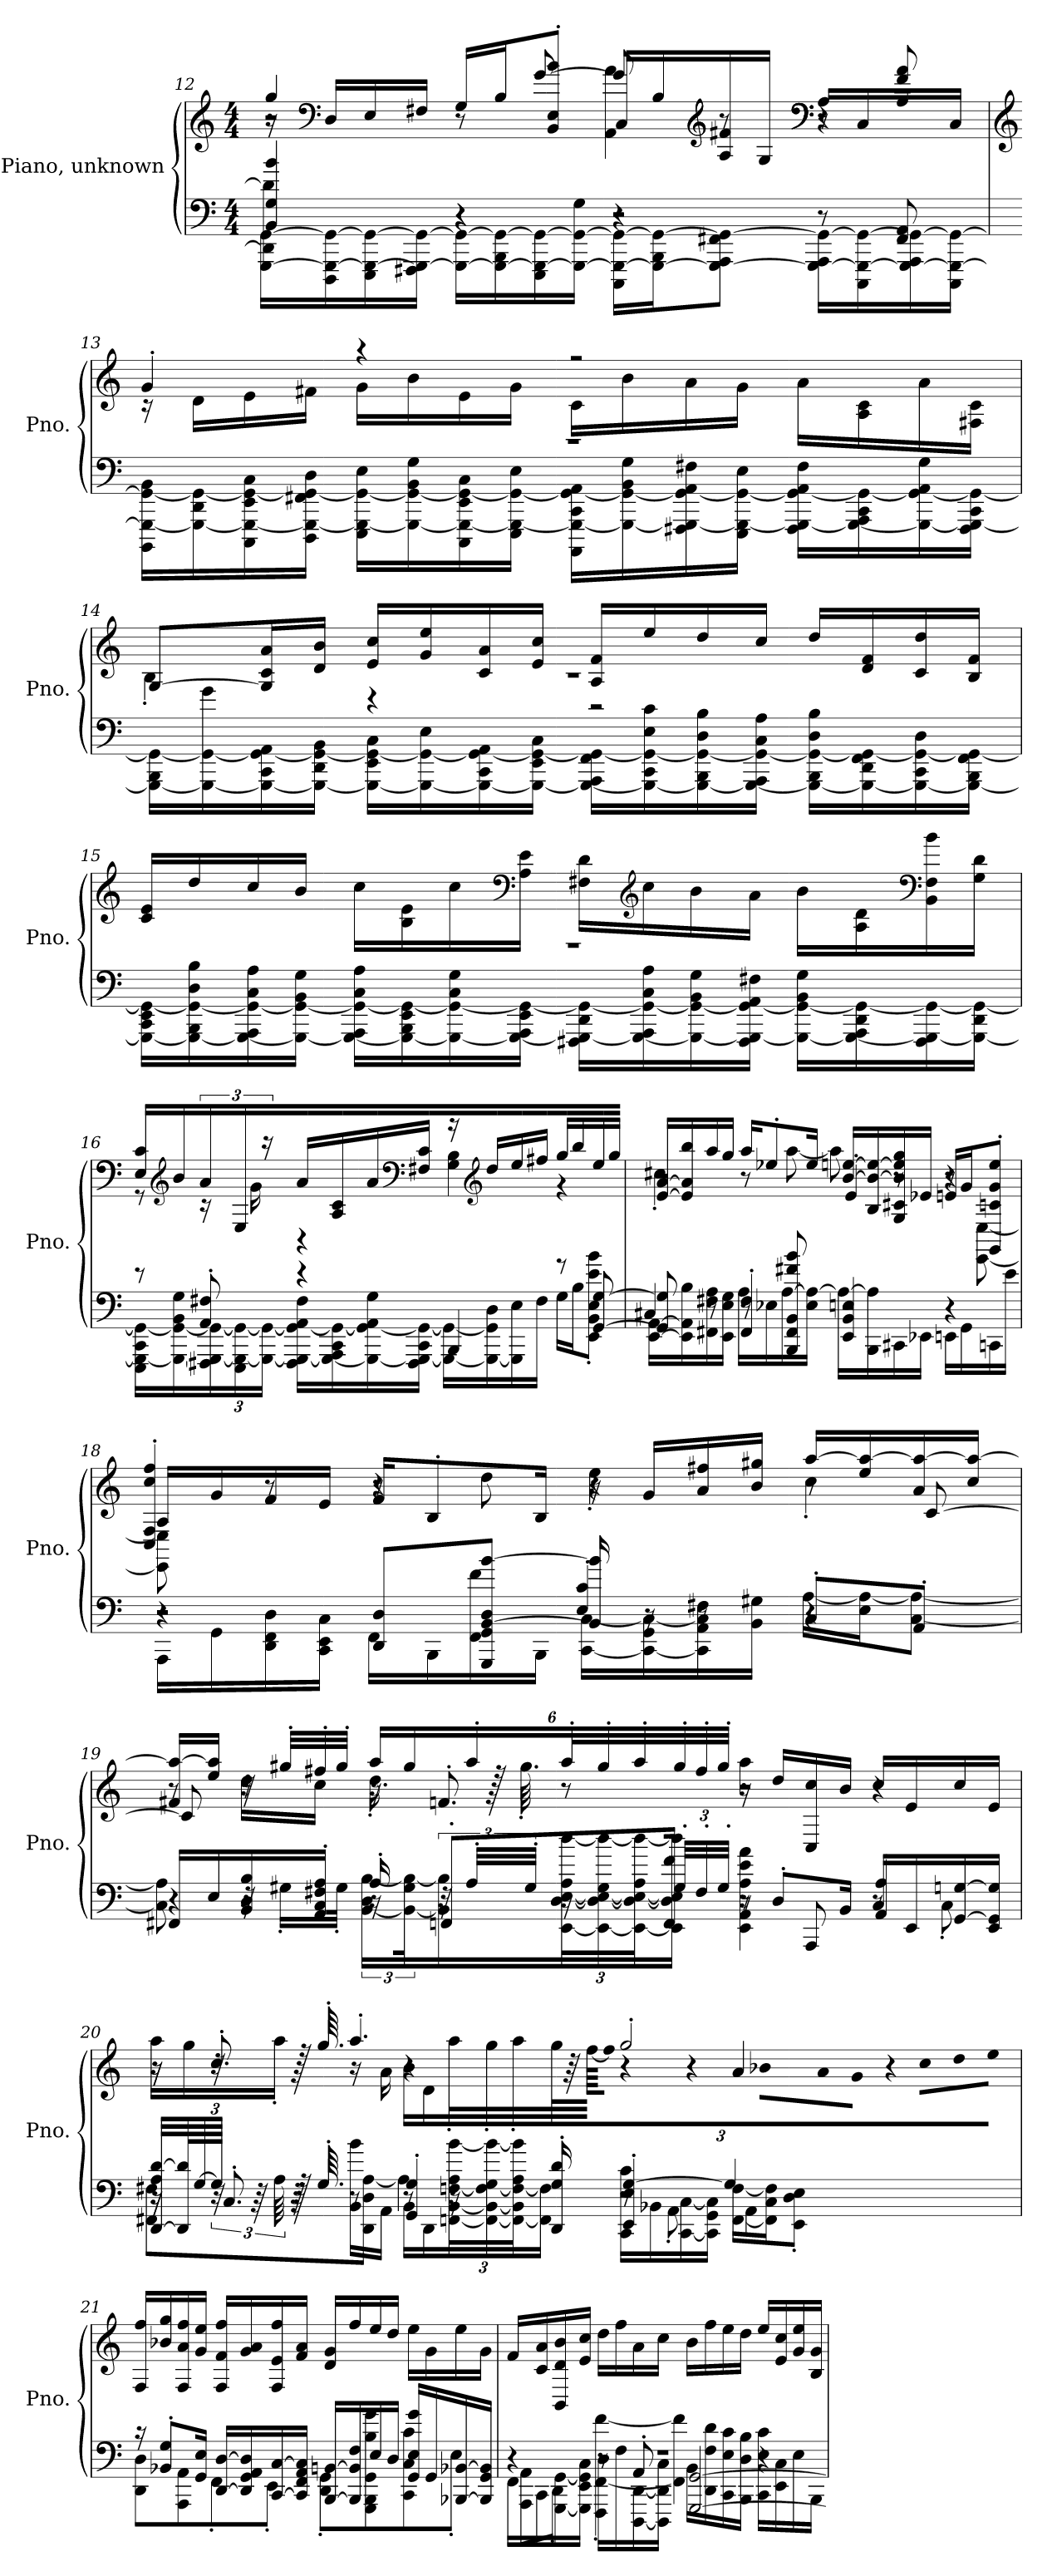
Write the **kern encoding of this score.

**kern	**kern
*part1	*part1
*staff2	*staff1
*I"Piano, unknown	*
*I'Pno.	*
!!LO:LB:g=z
*clefF4	*clefG2
*k[]	*k[]
*M4/4	*M4/4
=12	=12
*^	*^
*	*^	*	*^
4BB/ 4G/ 4b/	4DD\] 4d\]	[16GGG\ [16GG\LL	4gg/	2r	16r
*	*	*	*clefF4	*	*
.	.	16DDD\ 16GGG\_ 16GG\_	.	.	16D/LL
.	.	16EEE\ 16GGG\_ 16GG\_	.	.	16E/
.	.	16FFF#X\ 16GGG\_ 16GG\_JJ	.	.	16F#X/JJ
4r	4r	16GGG\_ 16GG\_LL	8r	.	16G/LL
.	.	16GGG\_ 16BBB\ 16GG\_	.	.	16B/J
.	.	16EEE\ 16GGG\_ 16GG\_	[8g/	.	8BB/' 8E/' 8b/'J
.	.	16GGG\_ 16GG\_ 16G\JJ	.	.	.
4r	2r	16CCC\ 16GGG\_ 16GG\_LL	8g/]	4AA\ 4a\	16C/LL
.	.	16GGG\_ 16BBB\ 16GG\_J	.	.	16B/
*	*	*	*clefG2	*	*
.	.	8GGG\_ 8AAA\ 8FF#X\ 8GG\_J	8r	.	16A/ 16f#X/
.	.	.	.	.	16G/JJ
*	*	*	*clefF4	*	*
8r	.	16GGG\_ 16AAA\ 16GG\_LL	8r	4r	16A/LL
.	.	16CCC\ 16GGG\_ 16GG\_	.	.	16C/
8FF#/ 8AA/	.	16GGG\_ 16AAA\ 16GG\_	8f#/ 8a/	.	16A/
.	.	16CCC\ 16GGG\_ 16GG\_JJ	.	.	16C/JJ
*v	*v	*v	*	*	*
*	*v	*v	*v
!!LO:LB:g=z
=13	=13
*	*clefG2
*^	*^
1r	16BBBB\ 16GGG\_ 16GG\_ 16BB\LL	4g'/	16r
.	16GGG\_ 16DD\ 16GG\_	.	16d\LL
.	16CCC\ 16GGG\_ 16EE\ 16GG\_ 16C\	.	16e\
.	16DDD\ 16GGG\_ 16FF#X\ 16GG\_ 16D\JJ	.	16f#X\JJ
.	16EEE\ 16GGG\_ 16GG\_ 16E\LL	4r	16g\LL
.	16GGG\_ 16GG\_ 16BB\ 16G\	.	16b\
.	16CCC\ 16GGG\_ 16EE\ 16GG\_ 16C\	.	16e\
.	16EEE\ 16GGG\_ 16GG\_ 16E\JJ	.	16g\JJ
.	16AAAA\ 16GGG\_ 16CC\ 16GG\_ 16AA\LL	2r	16c\LL
.	16GGG\_ 16GG\_ 16BB\ 16G\	.	16b\
.	16FFF#X\ 16GGG\_ 16GG\_ 16AA\ 16F#X\	.	16a\
.	16EEE\ 16GGG\_ 16GG\_ 16E\JJ	.	16g\JJ
.	16FFF#\ 16GGG\_ 16GG\_ 16AA\ 16F#\LL	.	16a\LL
.	16GGG\_ 16AAA\ 16CC\ 16GG\_	.	16A\ 16c\
.	16GGG\_ 16GG\_ 16AA\ 16G\	.	16a\
.	16FFF#\ 16GGG\_ 16CC\ 16GG\_JJ	.	16F#X\ 16c\JJ
!!LO:LB:g=z	!!
=14	=14	=14	=14
1r	16GGG\_ 16BBB\ 16GG\_LL	[8G/L	4B'\
.	16GGG\_ 16GG\_ 16g\	.	.
.	16GGG\_ 16CC\ 16GG\_ 16AA\	16G/] 16c/ 16a/L	.
.	16GGG\_ 16DD\ 16GG\_ 16BB\JJ	16d/ 16b/JJ	.
.	16GGG\_ 16EE\ 16GG\_ 16C\LL	16e/ 16cc/LL	4r
.	16GGG\_ 16GG\_ 16E\	16g/ 16ee/	.
.	16GGG\_ 16CC\ 16GG\_ 16AA\	16c/ 16a/	.
.	16GGG\_ 16EE\ 16GG\_ 16C\JJ	16e/ 16cc/JJ	.
.	16GGG\_ 16AAA\ 16FF\ 16GG\_LL	16A/ 16f/LL	2r
.	16GGG\_ 16CC\ 16GG\_ 16E\ 16c\	16ee/	.
.	16GGG\_ 16BBB\ 16GG\_ 16D\ 16B\	16dd/	.
.	16GGG\_ 16AAA\ 16GG\_ 16C\ 16A\JJ	16cc/JJ	.
.	16GGG\_ 16BBB\ 16GG\_ 16D\ 16B\LL	16dd/LL	.
.	16GGG\_ 16DD\ 16FF\ 16GG\_	16d/ 16f/	.
.	16GGG\_ 16CC\ 16GG\_ 16D\	16c/ 16dd/	.
.	16GGG\_ 16BBB\ 16FF\ 16GG\_JJ	16B/ 16f/JJ	.
*	*	*v	*v
!!LO:LB:g=z
=15	=15	=15
1r	16GGG\_ 16CC\ 16EE\ 16GG\_LL	16c/ 16e/LL
.	16GGG\_ 16BBB\ 16GG\_ 16D\ 16B\	16dd/
.	16GGG\_ 16AAA\ 16GG\_ 16C\ 16A\	16cc/
.	16GGG\_ 16GG\_ 16BB\ 16G\JJ	16b/JJ
.	16GGG\_ 16AAA\ 16GG\_ 16C\ 16A\LL	16cc\LL
.	16GGG\_ 16BBB\ 16EE\ 16GG\_	16B\ 16e\
.	16GGG\_ 16GG\_ 16C\ 16G\	16cc\
*	*	*clefF4
.	16GGG\_ 16AAA\ 16EE\ 16GG\_JJ	16A\ 16e\JJ
.	16FFF#X\ 16GGG\_ 16DD\ 16GG\_LL	16F#X\ 16d\LL
*	*	*clefG2
.	16GGG\_ 16AAA\ 16GG\_ 16C\ 16A\	16cc\
.	16GGG\_ 16GG\_ 16BB\ 16G\	16b\
.	16FFF#\ 16GGG\_ 16GG\_ 16AA\ 16F#X\JJ	16a\JJ
.	16GGG\_ 16GG\_ 16BB\ 16G\LL	16b\LL
.	16GGG\_ 16AAA\ 16DD\ 16GG\_	16A\ 16d\
*	*	*clefF4
.	16FFF#\ 16GGG\_ 16GG\_	16BB\ 16F#\ 16b\
.	16GGG\_ 16DD\ 16GG\_JJ	16G\ 16d\JJ
!!LO:PB:g=z
=16	=16	=16
*	*	*^
8r	16EEE\ 16GGG\_ 16CC\ 16GG\_LL	16E/ 16c/LL	8r
*	*	*clefG2	*
.	16GGG\_ 16GG\_ 16BB\ 16G\	16b/	.
*	*Xbrackettup	*	*
8AA/' 8F#X/'	24FFF#X\ 24GGG\_ 24GG\_	24a/	16r
.	24EEE\ 24GGG\_ 24GG\_	24E/JJ	.
.	.	.	16g\
.	24GGG\_ 24GG\_JJ	24r	.
4r	16FFF#\ 16GGG\_ 16GG\_ 16AA\ 16F#\LL	16a/LL	4r
.	16GGG\_ 16AAA\ 16CC\ 16GG\_	16A/ 16c/	.
.	16GGG\_ 16GG\_ 16AA\ 16G\	16a/	.
*	*	*clefF4	*
.	16FFF#\ 16GGG\_ 16CC\ 16GG\_JJ	16F#X/ 16c/JJ	.
4BBB/	16GGG\_ 16GG\_LL	16r	4G\ 4B\
*	*	*clefG2	*
.	16GGG\_ 16GG\] 16D\	16dd/LL	.
.	16GGG\] 16E\	16ee/	.
.	16F#\JJ	16ff#X/JJ	.
8r	16G\LL	16gg/LL	4r
.	16B\J	16bb/	.
[8GG/ [8G/	8EE\' 8BB\' 8E\' 8e\' 8b\'J	16ee/	.
.	.	16gg/JJ	.
!!LO:LB:g=z
=17	=17	=17	=17
*	*^	*	*^
8GG/] 8G/]	4C#X'/	[16EE\ [16AA\LL	[16e/ [16a/LL	4cc#X'\	2r
.	.	16EE\] 16AA\] 16B\	16e/] 16a/] 16bb/	.	.
8r	.	16FF#X\ 16F#X\ 16A\	16aa/	.	.
.	.	16EE\ 16E\ 16G\JJ	16gg/JJ	.	.
4FF#/' 4F#/'	8r	16A\LL	16aa/KL	8r	.
.	.	16E-X\	8ee-X'/	.	.
.	8BBB/ 8FF#/ 8BB/ 8f#X/ 8b/	[16A\	.	[8aa\	.
.	.	16E-\ 16A\_JJ	16ee-/Jk	.	.
4EE/ 4BB/ 4En/	2r	16A\LL_	[16b/ [16een/LL	8aa\]	4e'/
.	.	16BBB\ 16A\]	16B/ 16b/_ 16ee/_	.	.
.	.	16CC#X\	16G/ 16c#X/ 16b/] 16ee/] 16gg/	8r	.
.	.	16EE-X\JJ	16e-X/JJ	.	.
4r	.	16EEn\LL	16en/LL	8r	4r
.	.	16GG\	16g/J	.	.
.	.	16CCn\	8GG/' 8cn/' 8g/' 8ee/'J	[8EE\ [8E\	.
.	.	16e\JJ	.	.	.
!!LO:LB:g=z	!!	!!
=18	=18	=18	=18	=18	=18
4r	16AAA\LL	2r	16A/LL	8EE\] 8E\]	4C/' 4F/' 4cc/' 4ff/'
.	16GG\	.	16g/	.	.
.	16DD\ 16FF\ 16D\	.	16f/	8r	.
.	16CC\ 16EE\ 16C\JJ	.	16e/JJ	.	.
8DD/ 8D/L	16FF\LL	.	16f/KL	8r	4r
.	16BBB\	.	8B'/	.	.
8GGG/ 8GG/ [8BB/ 8D/ [8b/J	16FF\ 16f\	.	.	8dd\	.
.	16BBB\JJ	.	16B/Jk	.	.
16BB/] 16b/]	[16CC\ [16C\LL	4E/' 4c/'	16r	4ee'\	4r
16r	16CC\_ 16GG\ 16C\_	.	16g/LL	.	.
8r	16CC\] 16AA\ 16C\] 16F#X\	.	16a/ 16ff#X/	.	.
.	16BB\ 16G#X\JJ	.	16b/ 16gg#X/JJ	.	.
8C'/L	[16A\LL	4r	[16aa/LL	4cc'\	8r
.	16E\ 16A\_J	.	16ee/ 16aa/_	.	.
8AA'/J	[8C\ 8A\_J	.	16a/ 16aa/_	.	[8c/
.	.	.	16cc/ 16aa/_JJ	.	.
!!LO:LB:g=z	!!	!!
=19	=19	=19	=19	=19	=19
16FF#X/LL	8C\] 8A\]	4r	16f#X/ 16aa/_LL	8r	8c/]
16E/	.	.	16ee/ 16aa/]JJ	.	.
16BB/ 16D/ 16B/	32r	.	32r	16dd\LL	8r
.	16G#X'\LL	.	32gg#X'/LLL	.	.
16AA/' 16C/' 16F#X/' 16A/'JJ	.	.	32ff#X'/	16cc\JJ	.
.	32G#'\JJk	.	32gg#'/JJJ	.	.
*	*	*	*Xbrackettup	*	*
16A'/	[24BB\ 24D\ [24B\LL	16r	24aa/LL	16.dd'\	16r
.	48BB\_ 48G#\ 48B\_K	.	24gg#/	.	.
*brackettup	*	*	*	*	*
48r	16BB\] 16B\]	8FFn'/L	.	.	8.fn'/
48A'/LLL	.	.	24aa'/	.	.
.	.	.	.	128r	.
.	.	.	.	64.gg#'\	.
48G#'/JJJ	.	.	.	.	.
*	*Xbrackettup	*	*	*	*
16r	[48EE\ [48D\ [48E\ 48A\ [48dd\L	.	48aa'/L	8r	.
.	48EE\_ 48D\_ 48E\_ 48G#\ 48dd\_	.	48gg#'/	.	.
.	48EE\_ 48D\_ 48E\_ 48A\ 48dd\_J	.	48aa'/	.	.
48G#'/LLL	16EE\] 16D\] 16E\] 16dd\]JJ	16FF/ 16f/Jk	48gg#'/	.	.
48F#'/	.	.	48ff#'/	.	.
48G#'/JJJ	.	.	48gg#'/JJJ	.	.
16r	4EE\ 4AA\ 4A\ 4e\ 4a\	8r	16r	4aa\	2r
8D'/L	.	.	16dd/LL	.	.
.	.	8AAA/	16C/ 16cc/	.	.
16BB/Jk	.	.	16b/JJ	.	.
16C/LL	8r	4AA/' 4A/'	16cc/LL	4r	.
16EE/	.	.	16e/	.	.
[16GG/ [16Gn/	8C'\	.	16cc/	.	.
16EE/ 16GG/] 16G/]JJ	.	.	16e/JJ	.	.
!!LO:LB:g=z	!!	!!
=20	=20	=20	=20	=20	=20
*	*	*^	*	*	*
[32DD/ 32A/ [32d/LLL	16r	16r	8FF#X\ 8F#X\L	16r	24aa\LL	16r
64DD/] 64d/]L	.	.	.	.	.	.
.	.	.	.	.	24gg\	.
[64G/	.	.	.	.	.	.
*	*brackettup	*	*	*	*	*
64G/JJJJ]	48r	8.C'/	.	32r	.	8.cc'/
64r	.	.	.	.	.	.
.	96A\	.	.	.	24aa'\JJ	.
128r	32r	.	.	128r	.	.
64.G'/	.	.	.	64.gg'/	.	.
8r	16BB\ 16b\LL	.	8DD\' 8D\' [8A\'J	4.aa'/	16r	.
.	16AA\JJ	.	.	.	16a\	.
8r	16BB\LL	4GG/' 4G/'	4A\]	.	16b\LL	4r
.	16DD\	.	.	.	16d\	.
*	*Xbrackettup	*	*	*	*	*
16r	[48FFn\ [48BB\ [48Fn\ 48A\ [48b\L	.	.	.	48aa'\L	.
.	48FF\_ 48BB\_ 48F\_ 48G\ 48b\_	.	.	.	48gg'\	.
.	48FF\_ 48BB\] 48F\_ 48A\ 48b\]J	.	.	.	48aa'\	.
*	*	*	*	*	*brackettup	*
16DD/' 16G/' 16d/'	16FF\] 16F\]JJ	.	.	.	96gg\JJJk	.
.	.	.	.	.	96r	.
.	.	.	.	.	[96ff\KLLL	.
.	.	.	.	.	32ff\JJJ]	.
2r	16CC\ 16c\LL	4EE/' 4E/' [4G/'	8r	2gg'/	16r	4r
.	16BB-X\	.	.	.	16b-X\LL	.
.	[16CC\ [16C\	.	8AA'\	.	16a\	.
.	16CC\] 16GG\ 16C\]JJ	.	.	.	16g\JJ	.
.	[16FF\ [16F\LL	4G/]	4AA\	.	16r	4a/
.	16FF\] 16C\ 16F\]J	.	.	.	16cc\LL	.
.	8EE\' 8D\' 8E\'J	.	.	.	16dd\	.
.	.	.	.	.	16ee\JJ	.
*	*v	*v	*v	*	*	*
*	*	*v	*v	*v
!!LO:LB:g=z
=21	=21	=21
16r	8DD\ 8D\L	16F/ 16ff/LL
8BB-X/' 8G/'L	.	16b-X/ 16gg/
.	8AAA\ 8AA\	16F/ 16a/ 16ff/
16GG/ 16E/Jk	.	16g/ 16ee/JJ
[16DD/ [16D/LL	8FF'\	16F/ 16f/ 16ff/LL
16DD/] 16GG/ 16AA/ 16D/]	.	16g/ 16a/
[16CC/ [16C/	8EE'\J	16F/ 16e/ 16ff/
16CC/] 16FF/ 16AA/ 16C/]JJ	.	16f/ 16a/JJ
[16BBB/ [16BBn/LL	8DD\' 8GG\'L	16d/ 16g/LL
16BBB/] 16BB/] 16F/	.	16ff/
16E/	8GGG\ 8BBB\ 8GG\ 8B\ 8g\	16ee/
16D/JJ	.	16dd/JJ
16GG/ 16E/ 16g/LL	8CC\ 8C\ 8c\	16ee\LL
16GG/	.	16g\
[16BBB-X/ [16BB-X/	8E'\J	16ee\
16BBB-/] 16GG/ 16BB-/]JJ	.	16g\JJ
=22	=22	=22
*^	*^	*
1r	16FF\LL	4r	8AAA\ 8AA\L	16f/LL
.	16CC\	.	.	16c/ 16a/
.	[16GGG\ [16GG\	.	8DD'\J	16BB/ 16d/ 16b/
.	16GGG\] 16EE\ 16GG\] 16C\JJ	.	.	16e/ 16cc/JJ
.	16D\LL	8r	4FFF\' [4FF\' [4f\'	16dd\LL
.	16F\	.	.	16ff\
.	[16DDD\ [16DD\	8AA'/	.	16a\
.	16DDD\] 16DD\] 16C\JJ	.	.	16cc\JJ
.	16BB\LL	[2GGG/ [2GG/	4FF\] 4f\]	16b\LL
.	16DD\ 16F\ 16d\	.	.	16ff\
.	16CC\ 16E\ 16c\	.	.	16ee\
.	16BBB\ 16D\ 16B\JJ	.	.	16dd\JJ
.	16CC\ 16E\ 16c\LL	.	4r	16ee/LL
.	16EE\ 16C\	.	.	16e/ 16cc/
.	16E\	.	.	16g/ 16ee/
.	16BBB\JJ	.	.	16B/ 16g/JJ
*v	*v	*v	*v	*
=	=
*-	*-
